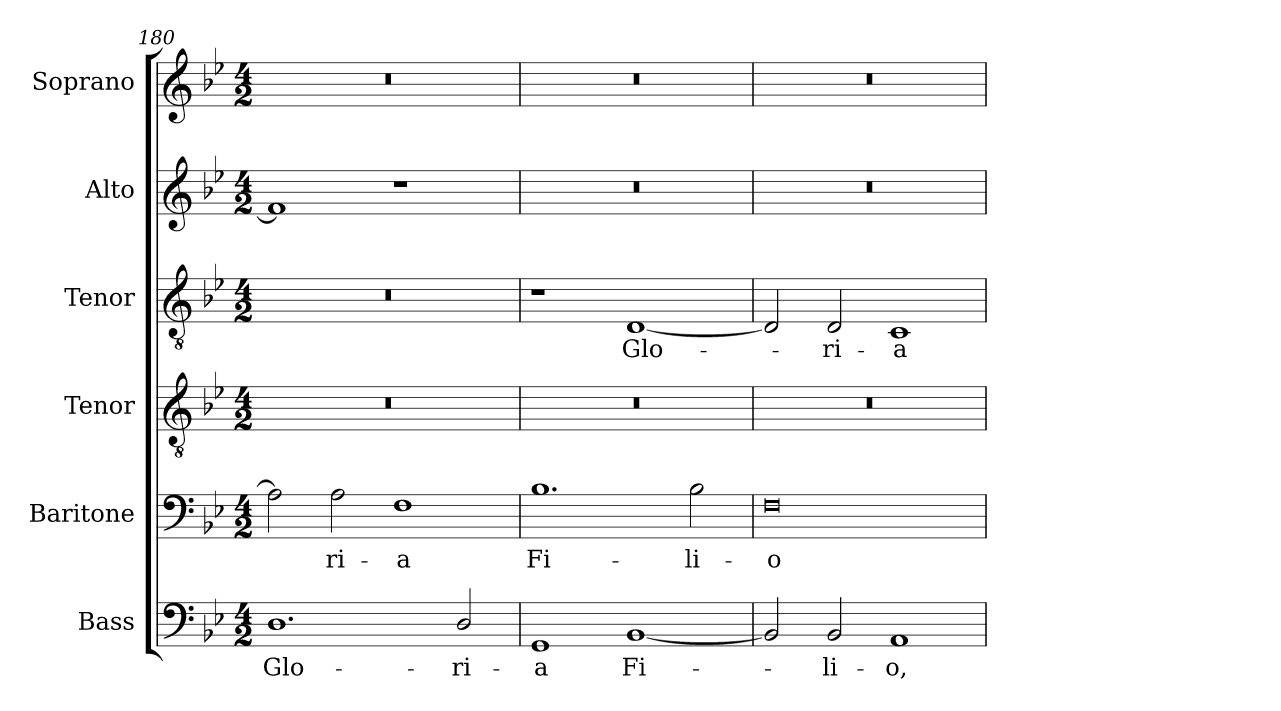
**kern	**text	**kern	**text	**kern	**kern	**text	**kern	**kern
*part6	*part6	*part5	*part5	*part4	*part3	*part3	*part2	*part1
*staff6	*staff6	*staff5	*staff5	*staff4	*staff3	*staff3	*staff2	*staff1
*I"Bass	*	*I"Baritone	*	*I"Tenor	*I"Tenor	*	*I"Alto	*I"Soprano
*I'B.	*	*I'Bar.	*	*I'T2.	*I'T1.	*	*I'A.	*I'S.
*clefF4	*	*clefF4	*	*clefGv2	*clefGv2	*	*clefG2	*clefG2
*	*	*	*	*ITrd7c12	*	*	*	*
*k[b-e-]	*	*k[b-e-]	*	*k[b-e-]	*k[b-e-]	*	*k[b-e-]	*k[b-e-]
*B-:	*	*B-:	*	*B-:	*B-:	*	*B-:	*B-:
*M4/2	*	*M4/2	*	*M4/2	*M4/2	*	*M4/2	*M4/2
=180	=180	=180	=180	=180	=180	=180	=180	=180
!	!LO:LY:b:color=#000000	!	!	!LO:N:vis=1	!LO:N:vis=1	!	!	!LO:N:vis=1
1.Di	Glo-	2Ai\]	.	0r	0r	.	1f#i]	0r
!	!	!	!LO:LY:b:color=#000000	!	!	!	!	!
.	.	2Ai\	-ri-	.	.	.	.	.
!	!	!	!LO:LY:b:color=#000000	!	!	!	!	!
.	.	1Fi	-a	.	.	.	1r	.
!	!LO:LY:b:color=#000000	!	!	!	!	!	!	!
2Di/	-ri-	.	.	.	.	.	.	.
=181	=181	=181	=181	=181	=181	=181	=181	=181
!	!LO:LY:b:color=#000000	!	!	!	!	!	!	!
!	!	!	!LO:LY:b:color=#000000	!LO:N:vis=1	!	!	!LO:N:vis=1	!LO:N:vis=1
1GGi	-a	1.B-i	Fi-	0r	1r	.	0r	0r
!	!LO:LY:b:color=#000000	!	!	!	!	!	!	!
!	!	!	!	!	!	!LO:LY:b:color=#000000	!	!
[1BB-i	Fi-	.	.	.	[1Di	Glo-	.	.
!	!	!	!LO:LY:b:color=#000000	!	!	!	!	!
.	.	2B-i\	-li-	.	.	.	.	.
=182	=182	=182	=182	=182	=182	=182	=182	=182
!	!	!	!LO:LY:b:color=#000000	!LO:N:vis=1	!	!	!LO:N:vis=1	!LO:N:vis=1
2BB-i/]	.	0Fi	-o	0r	2Di/]	.	0r	0r
!	!LO:LY:b:color=#000000	!	!	!	!	!	!	!
!	!	!	!	!	!	!LO:LY:b:color=#000000	!	!
2BB-i/	-li-	.	.	.	2Di/	-ri-	.	.
!	!LO:LY:b:color=#000000	!	!	!	!	!	!	!
!	!	!	!	!	!	!LO:LY:b:color=#000000	!	!
1AAi	-o,	.	.	.	1Ci	-a	.	.
=	=	=	=	=	=	=	=	=
*-	*-	*-	*-	*-	*-	*-	*-	*-
